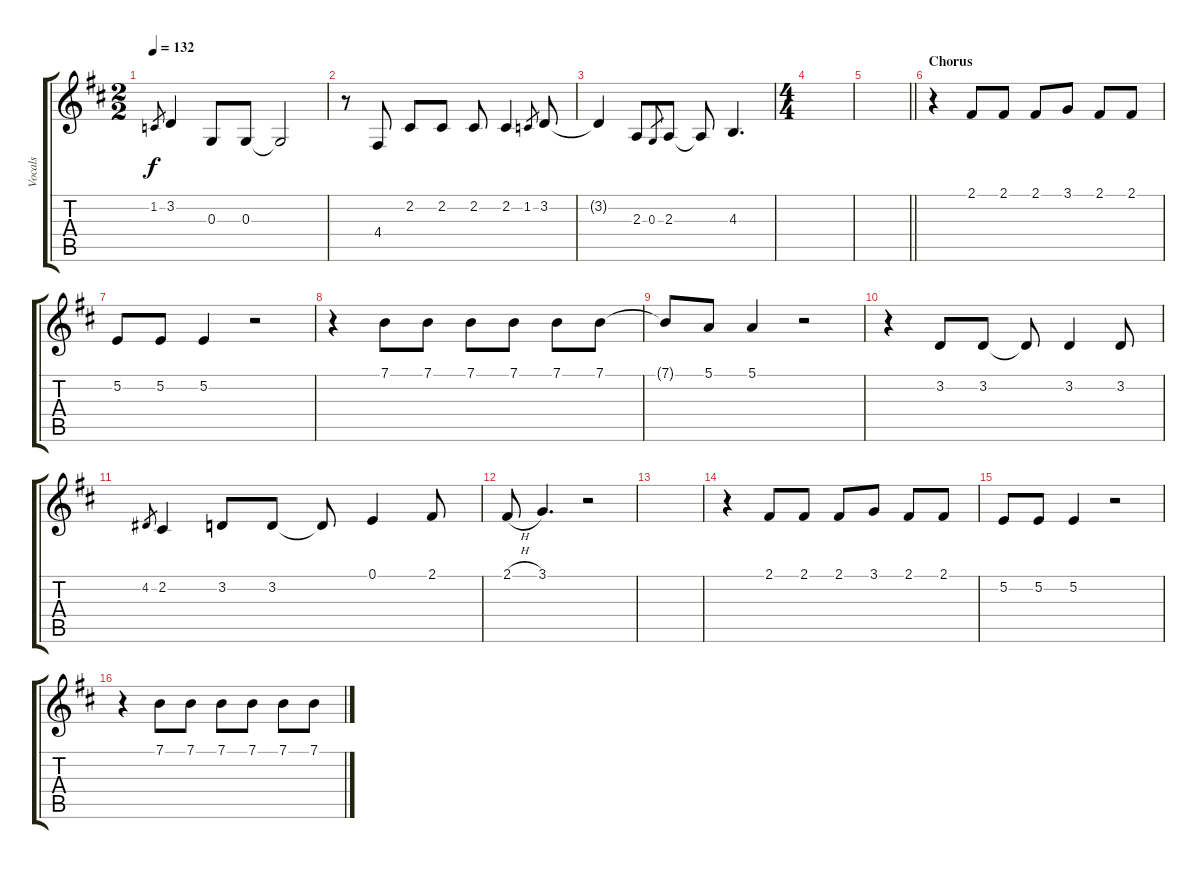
\track ("Vocals" "Vocals") {instrument lead1square}
\staff {score tabs}
\tuning (E4 B3 G3 D3 A2 E2) {hide}
\ts (2 2)
\tempo 132
\clef g2
\ks d
1.2.8{gr dy f} 3.2.4 0.3.8 0.3.8 0.3{t}.2 |
r.8 4.4.8 2.2.8 2.2.8 2.2.8 2.2.4 1.2.8{gr} 3.2.8 |
3.2{t}.4 2.3.8 0.3.8{gr} 2.3.8 2.3{t}.8 4.3.4{d} |
\ts (4 4)
|
\barLineRight lightlight
|
\section ("" "Chorus")
r.4 2.1.8 2.1.8 2.1.8 3.1.8 2.1.8 2.1.8 |
5.2.8 5.2.8 5.2.4 r.2 |
r.4 7.1.8 7.1.8 7.1.8 7.1.8 7.1.8 7.1.8 |
7.1{t}.8 5.1.8 5.1.4 r.2 |
r.4 3.2.8 3.2.8 3.2{t}.8 3.2.4 3.2.8 |
4.2.8{gr} 2.2.4 3.2.8 3.2.8 3.2{t}.8 0.1.4 2.1.8 |
2.1{h}.8 3.1.4{d} r.2 |
|
r.4 2.1.8 2.1.8 2.1.8 3.1.8 2.1.8 2.1.8 |
5.2.8 5.2.8 5.2.4 r.2 |
r.4 7.1.8 7.1.8 7.1.8 7.1.8 7.1.8 7.1.8
